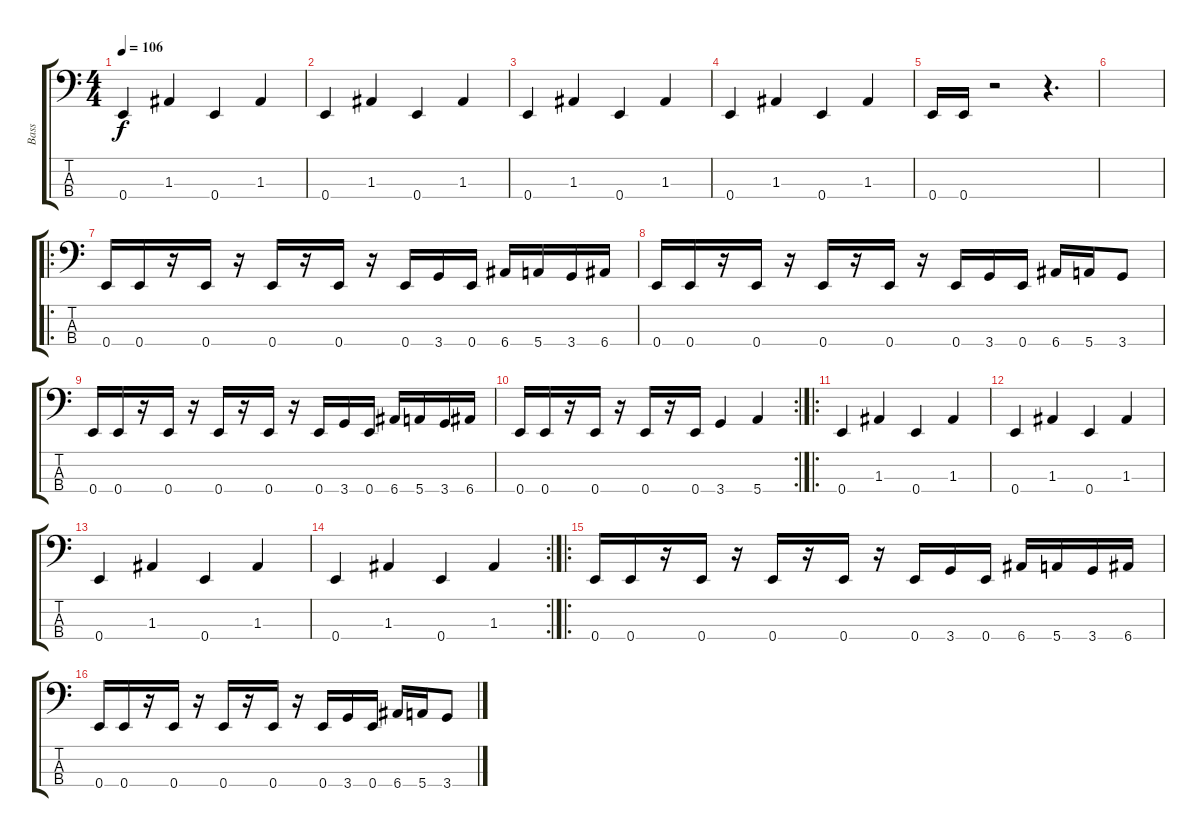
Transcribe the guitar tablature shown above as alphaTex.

\track ("Bass" "Bass") {instrument electricbassfinger}
\staff {score tabs}
\tuning (G2 D2 A1 E1) {hide}
\ts (4 4)
\tempo 106
\clef f4
\ks c
0.4.4{dy f} 1.3.4 0.4.4 1.3.4 |
0.4.4 1.3.4 0.4.4 1.3.4 |
0.4.4 1.3.4 0.4.4 1.3.4 |
0.4.4 1.3.4 0.4.4 1.3.4 |
0.4.16 0.4.16 r.2 r.4{d} |
|
\ro
0.4.16 0.4.16 r.16 0.4.16 r.16 0.4.16 r.16 0.4.16 r.16 0.4.16 3.4.16 0.4.16 6.4.16 5.4.16 3.4.16 6.4.16 |
0.4.16 0.4.16 r.16 0.4.16 r.16 0.4.16 r.16 0.4.16 r.16 0.4.16 3.4.16 0.4.16 6.4.16 5.4.16 3.4.8 |
0.4.16 0.4.16 r.16 0.4.16 r.16 0.4.16 r.16 0.4.16 r.16 0.4.16 3.4.16 0.4.16 6.4.16 5.4.16 3.4.16 6.4.16 |
\rc 2
0.4.16 0.4.16 r.16 0.4.16 r.16 0.4.16 r.16 0.4.16 3.4.4 5.4.4 |
\ro
0.4.4 1.3.4 0.4.4 1.3.4 |
0.4.4 1.3.4 0.4.4 1.3.4 |
0.4.4 1.3.4 0.4.4 1.3.4 |
\rc 2
0.4.4 1.3.4 0.4.4 1.3.4 |
\ro
0.4.16 0.4.16 r.16 0.4.16 r.16 0.4.16 r.16 0.4.16 r.16 0.4.16 3.4.16 0.4.16 6.4.16 5.4.16 3.4.16 6.4.16 |
0.4.16 0.4.16 r.16 0.4.16 r.16 0.4.16 r.16 0.4.16 r.16 0.4.16 3.4.16 0.4.16 6.4.16 5.4.16 3.4.8
